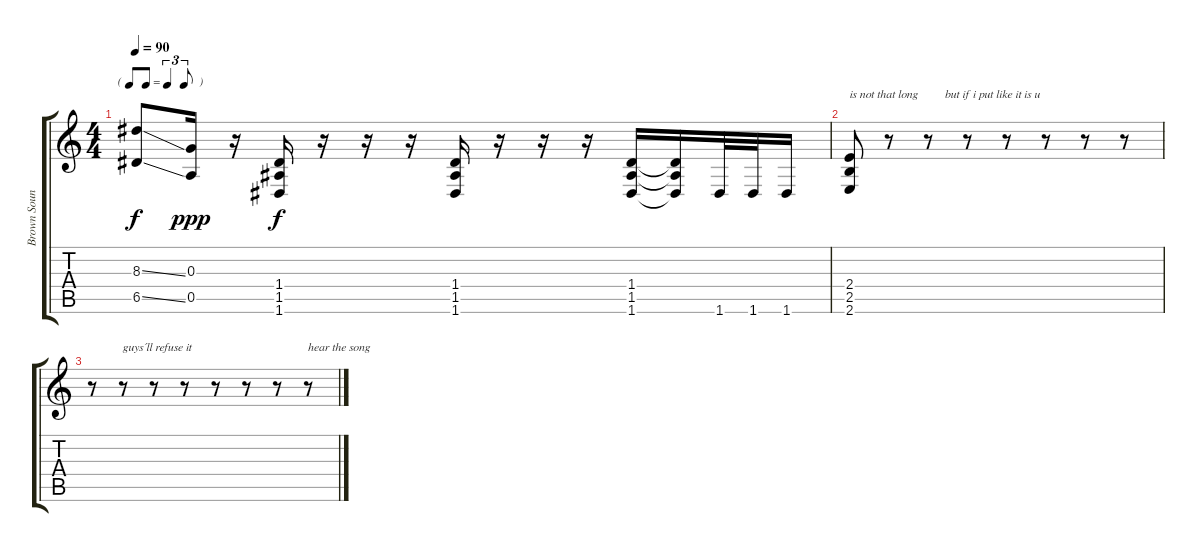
\track ("Brown Sound" "Brown Soun") {instrument distortionguitar}
\staff {score tabs}
\tuning (E4 B3 G3 D3 A2 D2) {hide}
\ts (4 4)
\tf triplet8th
\tempo 90
\clef g2
\ks c
(8.3{ss} 6.5{ss}).8{dy f} (0.3 0.5).16{dy ppp} r.16 (1.4 1.5 1.6).16{dy f} r.16 r.16 r.16 (1.4 1.5 1.6).16 r.16 r.16 r.16 (1.4 1.5 1.6).16 (1.4{t} 1.5{t} 1.6{t}).16 1.6.32 1.6.32 1.6.16 |
(2.4 2.5 2.6).8{txt "is not that long         but if i put like it is u"} r.8 r.8 r.8 r.8 r.8 r.8 r.8 |
r.8 r.8{txt "guys´ll refuse it"} r.8 r.8 r.8 r.8 r.8 r.8{txt "hear the song "}
